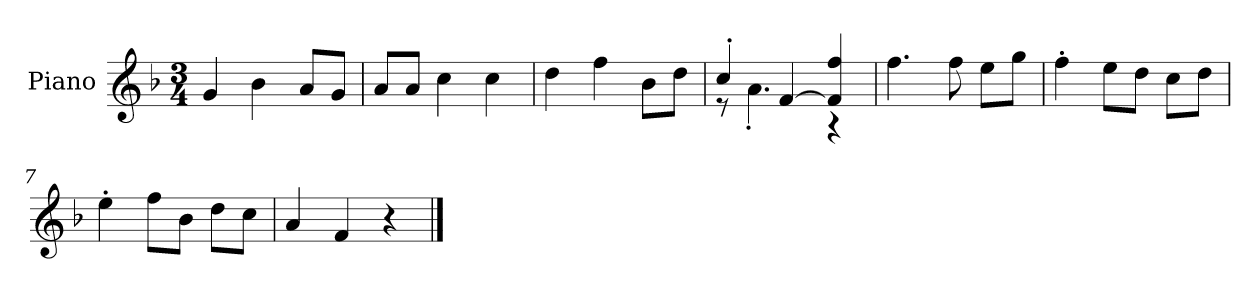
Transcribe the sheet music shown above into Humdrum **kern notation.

**kern
*part1
*staff1
*I"Piano
*I'P-no
*clefG2
*k[b-]
*M3/4
*MM177
=1
4g/
4b-\
8a/L
8g/J
=2
8a/L
8a/J
4cc\
4cc\
=3
4dd\
4ff\
8b-\L
8dd\J
=4
*^
4cc'/	8r
.	4.a'\
[4f/	.
4f/] 4ff/	4r
*v	*v
=5
4.ff\
8ff\
8ee\L
8gg\J
=6
4ff'\
8ee\L
8dd\J
8cc\L
8dd\J
=7
4ee'\
8ff\L
8b-\J
8dd\L
8cc\J
=8
4a/
4f/
4r
==
*-
